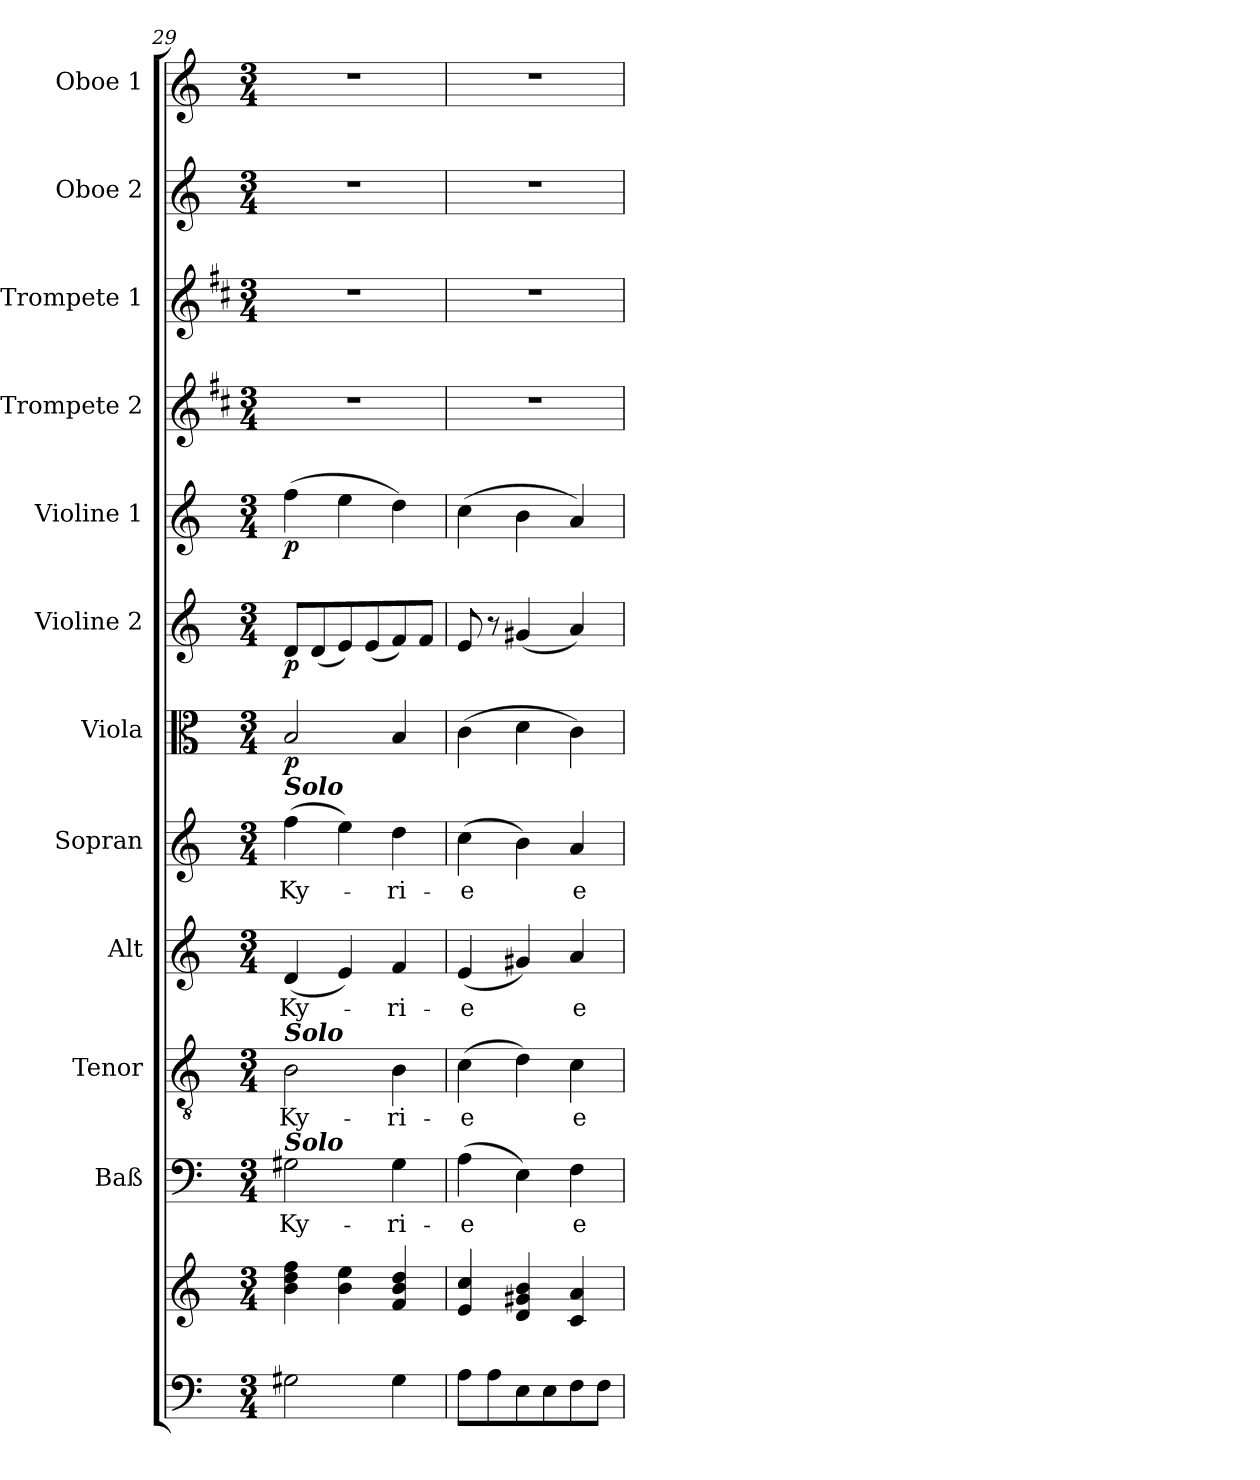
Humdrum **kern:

**kern	**kern	**kern	**text	**kern	**text	**kern	**text	**kern	**text	**kern	**dynam	**kern	**dynam	**kern	**dynam	**kern	**kern	**kern	**kern
*part12	*part12	*part11	*part11	*part10	*part10	*part9	*part9	*part8	*part8	*part7	*part7	*part6	*part6	*part5	*part5	*part4	*part3	*part2	*part1
*staff13	*staff12	*staff11	*staff11	*staff10	*staff10	*staff9	*staff9	*staff8	*staff8	*staff7	*staff7	*staff6	*staff6	*staff5	*staff5	*staff4	*staff3	*staff2	*staff1
*	*	*I"Baß	*	*I"Tenor	*	*I"Alt	*	*I"Sopran	*	*I"Viola	*	*I"Violine 2	*	*I"Violine 1	*	*I"Trompete 2	*I"Trompete 1	*I"Oboe 2	*I"Oboe 1
*	*	*I'Baß	*	*I'Ten	*	*I'Alt	*	*I'Sop	*	*I'Vla.	*	*I'Vln. 2	*	*I'Vln. 1	*	*I'Trp. 2	*I'Trp. 1	*I'Ob. 2	*I'Ob. 1
*clefF4	*clefG2	*clefF4	*	*clefGv2	*	*clefG2	*	*clefG2	*	*clefC3	*	*clefG2	*	*clefG2	*	*clefG2	*clefG2	*clefG2	*clefG2
*	*	*	*	*	*	*	*	*	*	*	*	*	*	*	*	*ITrd1c2	*ITrd1c2	*	*
*k[]	*k[]	*k[]	*	*k[]	*	*k[]	*	*k[]	*	*k[]	*	*k[]	*	*k[]	*	*k[]	*k[]	*k[]	*k[]
*C:	*C:	*C:	*	*C:	*	*C:	*	*C:	*	*C:	*	*C:	*	*C:	*	*C:	*C:	*C:	*C:
*M3/4	*M3/4	*M3/4	*	*M3/4	*	*M3/4	*	*M3/4	*	*M3/4	*	*M3/4	*	*M3/4	*	*M3/4	*M3/4	*M3/4	*M3/4
=29	=29	=29	=29	=29	=29	=29	=29	=29	=29	=29	=29	=29	=29	=29	=29	=29	=29	=29	=29
!	!	!	!	!	!	!	!	!LO:TX:a:Bi:t=Solo	!	!	!	!	!	!	!	!	!	!	!
!	!	!	!	!LO:TX:a:Bi:t=Solo	!	!	!	!	!	!	!	!	!	!	!	!	!	!	!
!	!	!LO:TX:a:Bi:t=Solo	!	!	!	!	!	!	!	!	!	!	!	!	!	!	!	!	!
!	!	!	!LO:LY:b	!	!LO:LY:b	!	!LO:LY:b	!	!LO:LY:b	!	!LO:DY:b	!	!LO:DY:b	!	!LO:DY:b	!	!	!	!
2G#X\	4b\ 4dd\ 4ff\	2G#X\	Ky-	2B\	Ky-	(<4d/	Ky-	(>4ff\	Ky-	2B/	p	8d/L	p	(>4ff\	p	2.r	2.r	2.r	2.r
.	.	.	.	.	.	.	.	.	.	.	.	(<8d/	.	.	.	.	.	.	.
.	4b\ 4ee\	.	.	.	.	4e/)	.	4ee\)	.	.	.	8e/)	.	4ee\	.	.	.	.	.
.	.	.	.	.	.	.	.	.	.	.	.	(<8e/	.	.	.	.	.	.	.
!	!	!	!LO:LY:b	!	!LO:LY:b	!	!LO:LY:b	!	!LO:LY:b	!	!	!	!	!	!	!	!	!	!
4G#\	4f/ 4b/ 4dd/	4G#\	-ri-	4B\	-ri-	4f/	-ri-	4dd\	-ri-	4B/	.	8f/)	.	4dd\)	.	.	.	.	.
.	.	.	.	.	.	.	.	.	.	.	.	8f/J	.	.	.	.	.	.	.
=30	=30	=30	=30	=30	=30	=30	=30	=30	=30	=30	=30	=30	=30	=30	=30	=30	=30	=30	=30
!	!	!	!LO:LY:b	!	!LO:LY:b	!	!LO:LY:b	!	!LO:LY:b	!	!	!	!	!	!	!	!	!	!
8A\L	4e/ 4cc/	(>4A\	-e	(>4c\	-e	(<4e/	-e	(>4cc\	-e	(>4c\	.	8e/	.	(>4cc\	.	2.r	2.r	2.r	2.r
8A\	.	.	.	.	.	.	.	.	.	.	.	8r	.	.	.	.	.	.	.
8E\	4d/ 4g#X/ 4b/	4E\)	.	4d\)	.	4g#X/)	.	4b\)	.	4d\	.	(<4g#X/	.	4b\	.	.	.	.	.
8E\	.	.	.	.	.	.	.	.	.	.	.	.	.	.	.	.	.	.	.
!	!	!	!LO:LY:b	!	!LO:LY:b	!	!LO:LY:b	!	!LO:LY:b	!	!	!	!	!	!	!	!	!	!
8F\	4c/ 4a/	4F\	e-	4c\	e-	4a/	e-	4a/	e-	4c\)	.	4a/)	.	4a/)	.	.	.	.	.
8F\J	.	.	.	.	.	.	.	.	.	.	.	.	.	.	.	.	.	.	.
=	=	=	=	=	=	=	=	=	=	=	=	=	=	=	=	=	=	=	=
*-	*-	*-	*-	*-	*-	*-	*-	*-	*-	*-	*-	*-	*-	*-	*-	*-	*-	*-	*-
